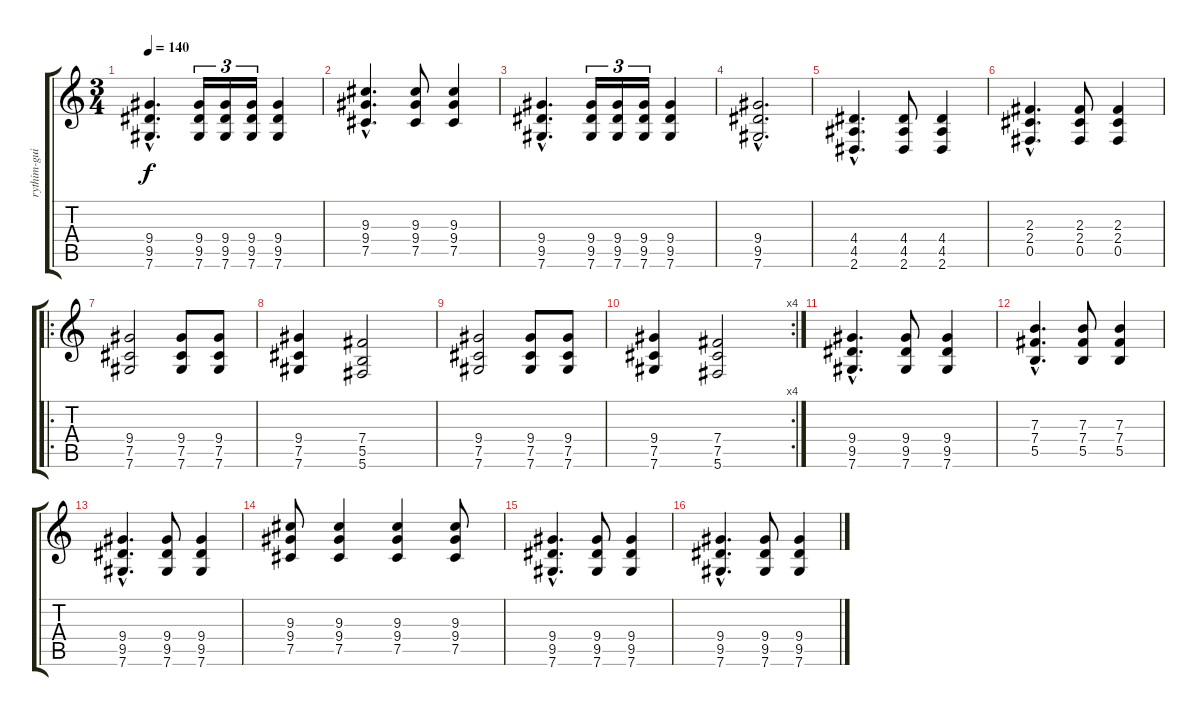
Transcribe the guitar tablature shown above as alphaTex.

\track ("rythim-guitar" "rythim-gui") {instrument distortionguitar}
\staff {score tabs}
\tuning (Db4 Ab3 E3 B2 Gb2 Db2) {hide}
\ts (3 4)
\tempo 140
\clef g2
\ks c
(9.4{hac} 9.5{hac} 7.6{hac}).4{d dy f} (9.4 9.5 7.6).16{tu (3 2)} (9.4 9.5 7.6).16{tu (3 2)} (9.4 9.5 7.6).16{tu (3 2)} (9.4 9.5 7.6).4 |
(9.3{hac} 9.4{hac} 7.5{hac}).4{d} (9.3 9.4 7.5).8 (9.3 9.4 7.5).4 |
(9.4{hac} 9.5{hac} 7.6{hac}).4{d} (9.4 9.5 7.6).16{tu (3 2)} (9.4 9.5 7.6).16{tu (3 2)} (9.4 9.5 7.6).16{tu (3 2)} (9.4 9.5 7.6).4 |
(9.4{hac} 9.5{hac} 7.6{hac}).2{d} |
(4.4{hac} 4.5{hac} 2.6{hac}).4{d} (4.4 4.5 2.6).8 (4.4 4.5 2.6).4 |
(2.3{hac} 2.4{hac} 0.5{hac}).4{d} (2.3 2.4 0.5).8 (2.3 2.4 0.5).4 |
\ro
(9.4 7.5 7.6).2{balance 8} (9.4 7.5 7.6).8 (9.4 7.5 7.6).8 |
(9.4 7.5 7.6).4 (7.4 5.5 5.6).2 |
(9.4 7.5 7.6).2 (9.4 7.5 7.6).8 (9.4 7.5 7.6).8 |
\rc 4
(9.4 7.5 7.6).4 (7.4 7.5 5.6).2 |
(9.4{hac} 9.5{hac} 7.6{hac}).4{d balance 0} (9.4 9.5 7.6).8 (9.4 9.5 7.6).4 |
(7.3{hac} 7.4{hac} 5.5{hac}).4{d} (7.3 7.4 5.5).8 (7.3 7.4 5.5).4 |
(9.4{hac} 9.5{hac} 7.6{hac}).4{d} (9.4 9.5 7.6).8 (9.4 9.5 7.6).4 |
(9.3 9.4 7.5).8 (9.3 9.4 7.5).4 (9.3 9.4 7.5).4 (9.3 9.4 7.5).8 |
(9.4{hac} 9.5{hac} 7.6{hac}).4{d} (9.4 9.5 7.6).8 (9.4 9.5 7.6).4 |
(9.4{hac} 9.5{hac} 7.6{hac}).4{d} (9.4 9.5 7.6).8 (9.4 9.5 7.6).4
